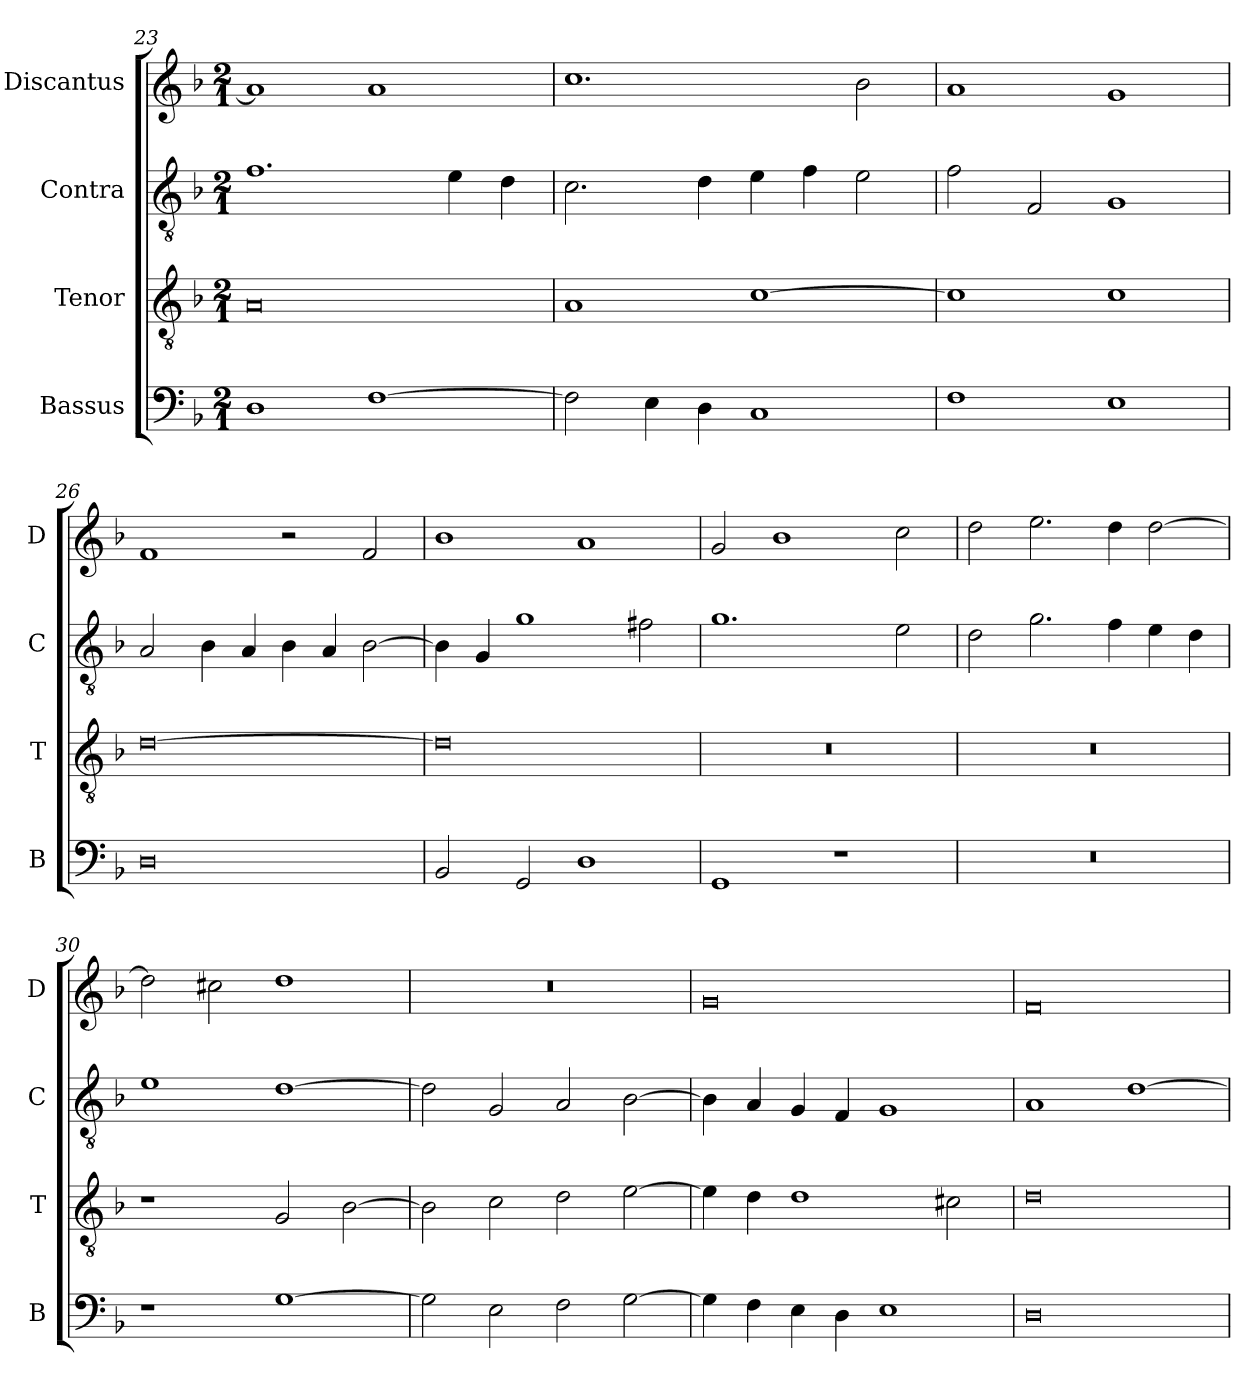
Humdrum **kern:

**kern	**kern	**kern	**kern
*part4	*part3	*part2	*part1
*staff4	*staff3	*staff2	*staff1
*I"Bassus	*I"Tenor	*I"Contra	*I"Discantus
*I'B	*I'T	*I'C	*I'D
*clefF4	*clefGv2	*clefGv2	*clefG2
*k[b-]	*k[b-]	*k[b-]	*k[b-]
*M2/1	*M2/1	*M2/1	*M2/1
=23	=23	=23	=23
1D	0A	1.f	1a]
[1F	.	.	1a
.	.	4e\	.
.	.	4d\	.
=24	=24	=24	=24
2F\]	1A	2.c\	1.cc
4E\	.	.	.
4D\	.	4d\	.
1C	[1c	4e\	.
.	.	4f\	.
.	.	2e\	2b-\
=25	=25	=25	=25
1F	1c]	2f\	1a
.	.	2F/	.
1E	1c	1G	1g
=26	=26	=26	=26
0D	[0d	2A/	1f
.	.	4B-\	.
.	.	4A/	.
.	.	4B-\	2r
.	.	4A/	.
.	.	[2B-\	2f/
=27	=27	=27	=27
2BB-/	0d]	4B-\]	1b-
.	.	4G/	.
2GG/	.	1g	.
1D	.	.	1a
.	.	2f#X\	.
=28	=28	=28	=28
1GG	0r	1.g	2g/
.	.	.	1b-
1r	.	.	.
.	.	2e\	2cc\
=29	=29	=29	=29
0r	0r	2d\	2dd\
.	.	2.g\	2.ee\
.	.	4f\	4dd\
.	.	4e\	[2dd\
.	.	4d\	.
=30	=30	=30	=30
1r	1r	1e	2dd\]
.	.	.	2cc#X\
[1G	2G/	[1d	1dd
.	[2B-\	.	.
=31	=31	=31	=31
2G\]	2B-\]	2d\]	0r
2E\	2c\	2G/	.
2F\	2d\	2A/	.
[2G\	[2e\	[2B-\	.
=32	=32	=32	=32
4G\]	4e\]	4B-\]	0g
4F\	4d\	4A/	.
4E\	1d	4G/	.
4D\	.	4F/	.
1E	.	1G	.
.	2c#X\	.	.
=33	=33	=33	=33
0D	0d	1A	0f
.	.	[1d	.
=	=	=	=
*-	*-	*-	*-
